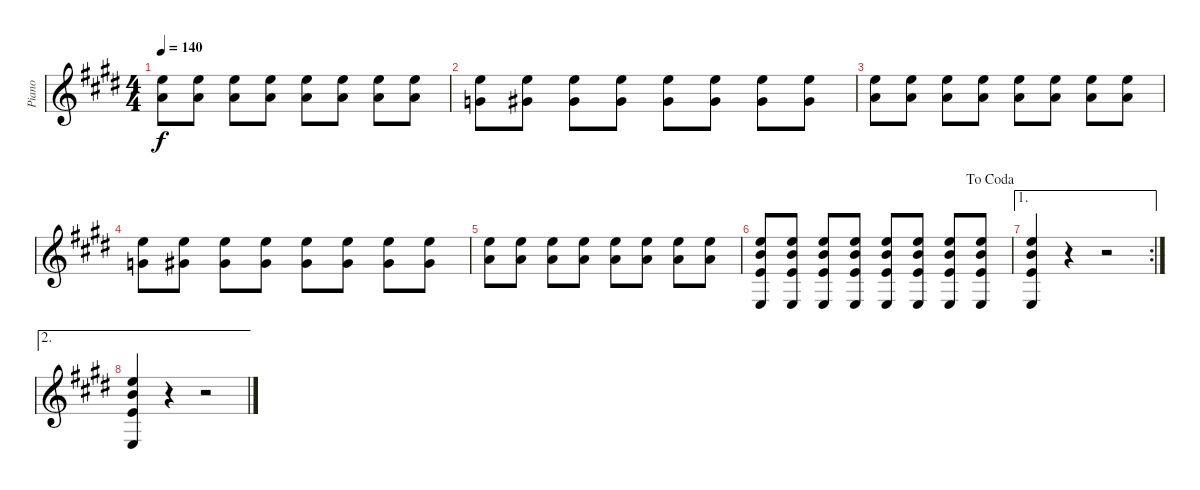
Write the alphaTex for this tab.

\track ("Piano" "Piano") {instrument brightacousticpiano}
\staff {score}
\tuning (E5 B4 G4 D4 A3 E3) {hide}
\ts (4 4)
\tempo 140
\clef g2
\ks e
(0.1 2.3).8{dy f} (0.1 2.3).8 (0.1 2.3).8 (0.1 2.3).8 (0.1 2.3).8 (0.1 2.3).8 (0.1 2.3).8 (0.1 2.3).8 |
(0.1 0.3).8 (0.1 1.3).8 (0.1 1.3).8 (0.1 1.3).8 (0.1 1.3).8 (0.1 1.3).8 (0.1 1.3).8 (0.1 1.3).8 |
(0.1 2.3).8 (0.1 2.3).8 (0.1 2.3).8 (0.1 2.3).8 (0.1 2.3).8 (0.1 2.3).8 (0.1 2.3).8 (0.1 2.3).8 |
(0.1 0.3).8 (0.1 1.3).8 (0.1 1.3).8 (0.1 1.3).8 (0.1 1.3).8 (0.1 1.3).8 (0.1 1.3).8 (0.1 1.3).8 |
(0.1 2.3).8 (0.1 2.3).8 (0.1 2.3).8 (0.1 2.3).8 (0.1 2.3).8 (0.1 2.3).8 (0.1 2.3).8 (0.1 2.3).8 |
\jump dacoda
(0.1 0.2 2.4 0.6).8 (0.1 0.2 2.4 0.6).8 (0.1 0.2 2.4 0.6).8 (0.1 0.2 2.4 0.6).8 (0.1 0.2 2.4 0.6).8 (0.1 0.2 2.4 0.6).8 (0.1 0.2 2.4 0.6).8 (0.1 0.2 2.4 0.6).8 |
\ae 1
\rc 2
(0.1 0.2 2.4 0.6).4 r.4 r.2 |
\ae 2
(0.1 0.2 2.4 0.6).4 r.4 r.2
